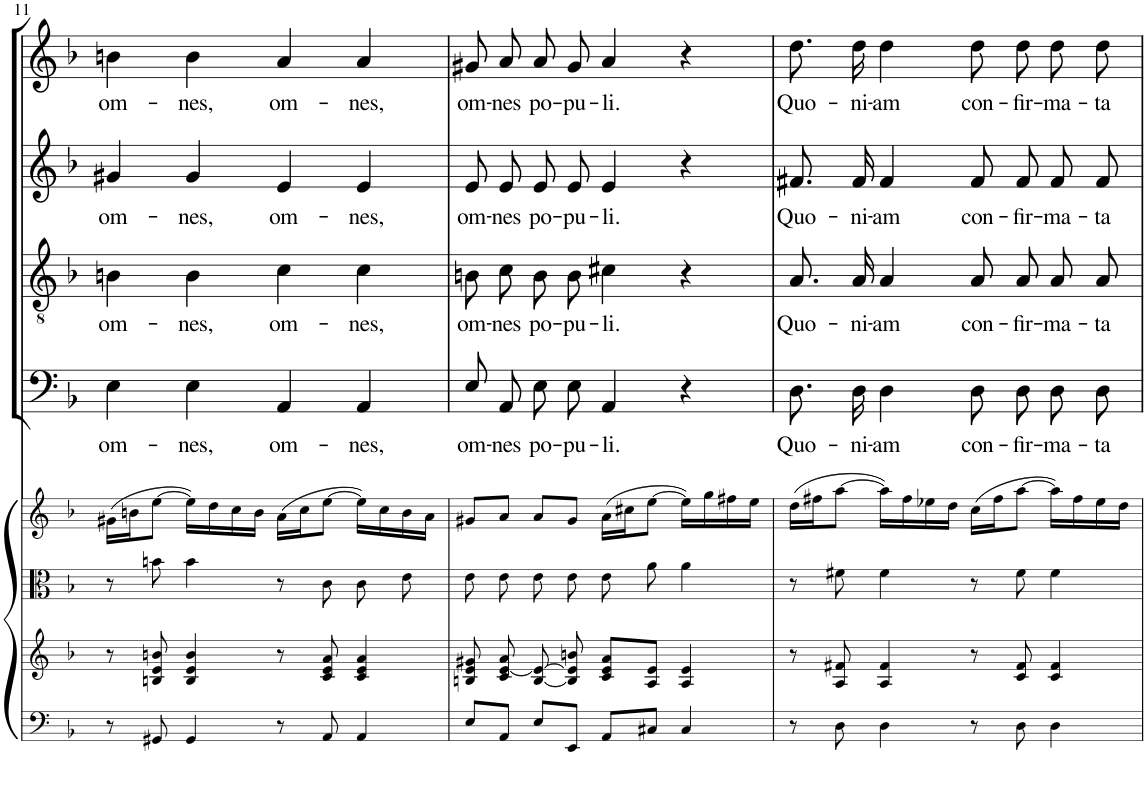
**kern	**kern	**kern	**kern	**kern	**text	**kern	**text	**kern	**text	**kern	**text
*part8	*part7	*part6	*part5	*part4	*part4	*part3	*part3	*part2	*part2	*part1	*part1
*staff8	*staff7	*staff6	*staff5	*staff4	*staff4	*staff3	*staff3	*staff2	*staff2	*staff1	*staff1
*I"Violoncello	*I"Organo	*I"Viola	*I"Violini	*I"Bassi	*	*I"Tenori	*	*I"Contralti	*	*I"Soprano	*
*I'Vc	*	*I'Vla	*I'Vln	*	*	*	*	*	*	*	*
!!LO:PB:g=z
*clefF4	*clefG2	*clefC3	*clefG2	*clefF4	*	*clefGv2	*	*clefG2	*	*clefG2	*
*	*	*	*	*	*	*	*	*	*	*Trd1c2	*
*k[b-]	*k[b-]	*k[b-]	*k[b-]	*k[b-]	*	*k[b-]	*	*k[b-]	*	*k[b-]	*
*F:	*F:	*F:	*F:	*F:	*	*F:	*	*F:	*	*F:	*
*M4/4	*M4/4	*M4/4	*M4/4	*M4/4	*	*M4/4	*	*M4/4	*	*M4/4	*
*met(c)	*met(c)	*met(c)	*met(c)	*met(c)	*	*met(c)	*	*met(c)	*	*met(c)	*
=11	=11	=11	=11	=11	=11	=11	=11	=11	=11	=11	=11
!	!	!	!	!	!LO:LY:b	!	!LO:LY:b	!	!LO:LY:b	!	!LO:LY:b
8r	8r	8r	(16g#X\LL	4E\	om-	4Bn\	om-	4g#X/	om-	4bn\	om-
.	.	.	16bn\J	.	.	.	.	.	.	.	.
8GG#X/	8Bn/ 8e/ 8bn/	8bn\	[8ee\J	.	.	.	.	.	.	.	.
!	!	!	!	!	!LO:LY:b	!	!LO:LY:b	!	!LO:LY:b	!	!LO:LY:b
4GG#/	4B/ 4e/ 4b/	4b\	16ee\LL])	4E\	-nes,	4B\	-nes,	4g#/	-nes,	4b\	-nes,
.	.	.	16dd\	.	.	.	.	.	.	.	.
.	.	.	16cc\	.	.	.	.	.	.	.	.
.	.	.	16b\JJ	.	.	.	.	.	.	.	.
!	!	!	!	!	!LO:LY:b	!	!LO:LY:b	!	!LO:LY:b	!	!LO:LY:b
8r	8r	8r	(16a\LL	4AA/	om-	4c\	om-	4e/	om-	4a/	om-
.	.	.	16cc\J	.	.	.	.	.	.	.	.
8AA/	8c/ 8e/ 8a/	8c\	[8ee\J	.	.	.	.	.	.	.	.
!	!	!	!	!	!LO:LY:b	!	!LO:LY:b	!	!LO:LY:b	!	!LO:LY:b
4AA/	4c/ 4e/ 4a/	8c\L	16ee\LL])	4AA/	-nes,	4c\	-nes,	4e/	-nes,	4a/	-nes,
.	.	.	16cc\	.	.	.	.	.	.	.	.
.	.	8e\J	16b\	.	.	.	.	.	.	.	.
.	.	.	16a\JJ	.	.	.	.	.	.	.	.
=12	=12	=12	=12	=12	=12	=12	=12	=12	=12	=12	=12
!	!	!	!	!	!LO:LY:b	!	!LO:LY:b	!	!LO:LY:b	!	!LO:LY:b
8E/L	8Bn/ 8e/ 8g#X/	8e\L	8g#X/L	8E/L	om-	8Bn\L	om-	8e/L	om-	8g#X/L	om-
!	!	!	!	!	!LO:LY:b	!	!LO:LY:b	!	!LO:LY:b	!	!LO:LY:b
8AA/J	8c/ [8e/ 8a/	8e\J	8a/J	8AA/J	-nes	8c\J	-nes	8e/J	-nes	8a/J	-nes
!	!	!	!	!	!LO:LY:b	!	!LO:LY:b	!	!LO:LY:b	!	!LO:LY:b
8E/L	[8B/ 8e/_	8e\L	8a/L	8E\L	po-	8B\L	po-	8e/L	po-	8a/L	po-
!	!	!	!	!	!LO:LY:b	!	!LO:LY:b	!	!LO:LY:b	!	!LO:LY:b
8EE/J	8B/] 8e/] 8bn/	8e\J	8g#/J	8E\J	-pu-	8B\J	-pu-	8e/J	-pu-	8g#/J	-pu-
!	!	!	!	!	!LO:LY:b	!	!LO:LY:b	!	!LO:LY:b	!	!LO:LY:b
8AA/L	8c/ 8e/ 8a/L	8e\L	(16a\LL	4AA/	-li.	4c#X\	-li.	4e/	-li.	4a/	-li.
.	.	.	16cc#X\J	.	.	.	.	.	.	.	.
8C#X/J	8A/ 8e/J	8a\J	[8ee\J	.	.	.	.	.	.	.	.
4C#/	4A/ 4e/	4a\	16ee\LL])	4r	.	4r	.	4r	.	4r	.
.	.	.	16gg\	.	.	.	.	.	.	.	.
.	.	.	16ff#X\	.	.	.	.	.	.	.	.
.	.	.	16ee\JJ	.	.	.	.	.	.	.	.
=13	=13	=13	=13	=13	=13	=13	=13	=13	=13	=13	=13
!	!	!	!	!	!LO:LY:b	!	!LO:LY:b	!	!LO:LY:b	!	!LO:LY:b
8r	8r	8r	(16dd\LL	8.D\L	Quo-	8.A/L	Quo-	8.f#X/L	Quo-	8.dd\L	Quo-
.	.	.	16ff#X\J	.	.	.	.	.	.	.	.
8D\	8A/ 8f#X/	8f#X\	[8aa\J	.	.	.	.	.	.	.	.
!	!	!	!	!	!LO:LY:b	!	!LO:LY:b	!	!LO:LY:b	!	!LO:LY:b
.	.	.	.	16D\Jk	-ni-	16A/Jk	-ni-	16f#/Jk	-ni-	16dd\Jk	-ni-
!	!	!	!	!	!LO:LY:b	!	!LO:LY:b	!	!LO:LY:b	!	!LO:LY:b
4D\	4A/ 4f#/	4f#\	16aa\LL])	4D\	-am	4A/	-am	4f#/	-am	4dd\	-am
.	.	.	16ff#\	.	.	.	.	.	.	.	.
.	.	.	16ee-X\	.	.	.	.	.	.	.	.
.	.	.	16dd\JJ	.	.	.	.	.	.	.	.
!	!	!	!	!	!LO:LY:b	!	!LO:LY:b	!	!LO:LY:b	!	!LO:LY:b
8r	8r	8r	(16cc\LL	8D\L	con-	8A/L	con-	8f#/L	con-	8dd\L	con-
.	.	.	16ff#\J	.	.	.	.	.	.	.	.
!	!	!	!	!	!LO:LY:b	!	!LO:LY:b	!	!LO:LY:b	!	!LO:LY:b
8D\	8c/ 8f#/	8f#\	[8aa\J	8D\J	-fir-	8A/J	-fir-	8f#/J	-fir-	8dd\J	-fir-
!	!	!	!	!	!LO:LY:b	!	!LO:LY:b	!	!LO:LY:b	!	!LO:LY:b
4D\	4c/ 4f#/	4f#\	16aa\LL])	8D\L	-ma-	8A/L	-ma-	8f#/L	-ma-	8dd\L	-ma-
.	.	.	16ff#\	.	.	.	.	.	.	.	.
!	!	!	!	!	!LO:LY:b	!	!LO:LY:b	!	!LO:LY:b	!	!LO:LY:b
.	.	.	16ee-\	8D\J	-ta	8A/J	-ta	8f#/J	-ta	8dd\J	-ta
.	.	.	16dd\JJ	.	.	.	.	.	.	.	.
=	=	=	=	=	=	=	=	=	=	=	=
*-	*-	*-	*-	*-	*-	*-	*-	*-	*-	*-	*-
